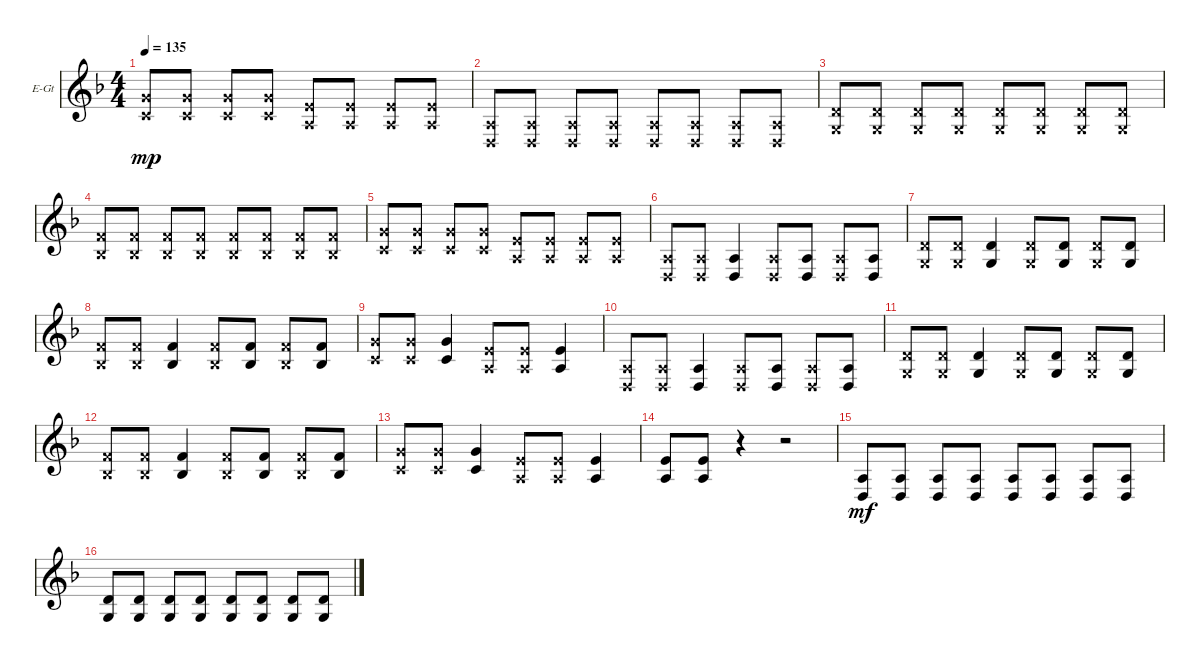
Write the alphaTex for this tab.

\defaultSystemsLayout 4
\bracketExtendMode groupsimilarinstruments
\firstSystemTrackNameOrientation horizontal
\otherSystemsTrackNameOrientation horizontal
\track ("Electric Guitar" "E-Gt") {instrument distortionguitar}
\staff {score}
\tuning (E4 B3 G3 D3 A2 D2)
\ts (4 4)
\tempo 135
\clef g2
\ks dminor
(10.5{x} 10.6{x}).8{dy mp} (10.5{x} 10.6{x}).8 (10.5{x} 10.6{x}).8 (10.5{x} 10.6{x}).8 (7.5{x} 7.6{x}).8 (7.5{x} 7.6{x}).8 (7.5{x} 7.6{x}).8 (7.5{x} 7.6{x}).8 |
(0.6{x} 0.5{x}).8 (0.6{x} 0.5{x}).8 (0.6{x} 0.5{x}).8 (0.6{x} 0.5{x}).8 (0.6{x} 0.5{x}).8 (0.6{x} 0.5{x}).8 (0.6{x} 0.5{x}).8 (0.6{x} 0.5{x}).8 |
(5.6{x} 5.5{x}).8 (5.6{x} 5.5{x}).8 (5.6{x} 5.5{x}).8 (5.6{x} 5.5{x}).8 (5.6{x} 5.5{x}).8 (5.6{x} 5.5{x}).8 (5.6{x} 5.5{x}).8 (5.6{x} 5.5{x}).8 |
(8.5{x} 8.6{x}).8 (8.5{x} 8.6{x}).8 (8.5{x} 8.6{x}).8 (8.5{x} 8.6{x}).8 (8.5{x} 8.6{x}).8 (8.5{x} 8.6{x}).8 (8.5{x} 8.6{x}).8 (8.5{x} 8.6{x}).8 |
(10.5{x} 10.6{x}).8 (10.5{x} 10.6{x}).8 (10.5{x} 10.6{x}).8 (10.5{x} 10.6{x}).8 (7.5{x} 7.6{x}).8 (7.5{x} 7.6{x}).8 (7.5{x} 7.6{x}).8 (7.5{x} 7.6{x}).8 |
(0.6{x} 0.5{x}).8 (0.6{x} 0.5{x}).8 (0.6 0.5).4 (0.6{x} 0.5{x}).8 (0.6 0.5).8 (0.6{x} 0.5{x}).8 (0.6 0.5).8 |
(5.6{x} 5.5{x}).8 (5.6{x} 5.5{x}).8 (5.6 5.5).4 (5.6{x} 5.5{x}).8 (5.6 5.5).8 (5.6{x} 5.5{x}).8 (5.6 5.5).8 |
(8.5{x} 8.6{x}).8 (8.5{x} 8.6{x}).8 (8.5 8.6).4 (8.5{x} 8.6{x}).8 (8.5 8.6).8 (8.5{x} 8.6{x}).8 (8.5 8.6).8 |
(10.5{x} 10.6{x}).8 (10.5{x} 10.6{x}).8 (10.5 10.6).4 (7.5{x} 7.6{x}).8 (7.5{x} 7.6{x}).8 (7.6 7.5).4 |
(0.6{x} 0.5{x}).8 (0.6{x} 0.5{x}).8 (0.6 0.5).4 (0.6{x} 0.5{x}).8 (0.6 0.5).8 (0.6{x} 0.5{x}).8 (0.6 0.5).8 |
(5.6{x} 5.5{x}).8 (5.6{x} 5.5{x}).8 (5.6 5.5).4 (5.6{x} 5.5{x}).8 (5.6 5.5).8 (5.6{x} 5.5{x}).8 (5.6 5.5).8 |
(8.5{x} 8.6{x}).8 (8.5{x} 8.6{x}).8 (8.5 8.6).4 (8.5{x} 8.6{x}).8 (8.5 8.6).8 (8.5{x} 8.6{x}).8 (8.5 8.6).8 |
(10.5{x} 10.6{x}).8 (10.5{x} 10.6{x}).8 (10.5 10.6).4 (7.5{x} 7.6{x}).8 (7.5{x} 7.6{x}).8 (7.6 7.5).4 |
(7.6 7.5).8 (7.6 7.5).8 r.4 r.2 |
(0.6 0.5).8{dy mf} (0.6 0.5).8 (0.6 0.5).8 (0.6 0.5).8 (0.6 0.5).8 (0.6 0.5).8 (0.6 0.5).8 (0.6 0.5).8 |
(5.6 5.5).8 (5.6 5.5).8 (5.6 5.5).8 (5.6 5.5).8 (5.6 5.5).8 (5.6 5.5).8 (5.6 5.5).8 (5.6 5.5).8
